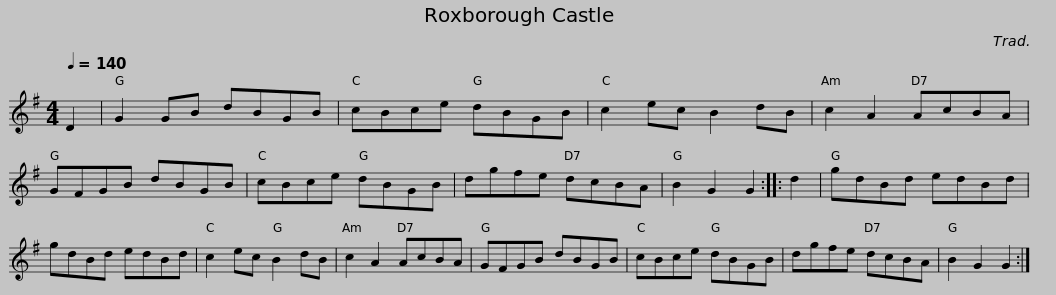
X:1
L:1/8
Q:1/4=140
M:4/4
I:linebreak $
K:G
V:1 treble
V:1
 D2 | G2 GB dBGB | cBce dBGB | c2 ec B2 dB | c2 A2 AcBA | %5
 GFGB dBGB |$ cBce dBGB | dgfe dcBA | B2 G2 G2 :: d2 | %10
 gdBd edBd | gdBd edBd | c2 ec B2 dB |$ c2 A2 AcBA | GFGB dBGB | %15
 cBce dBGB | dgfe dcBA | B2 G2 G2 :| %18
